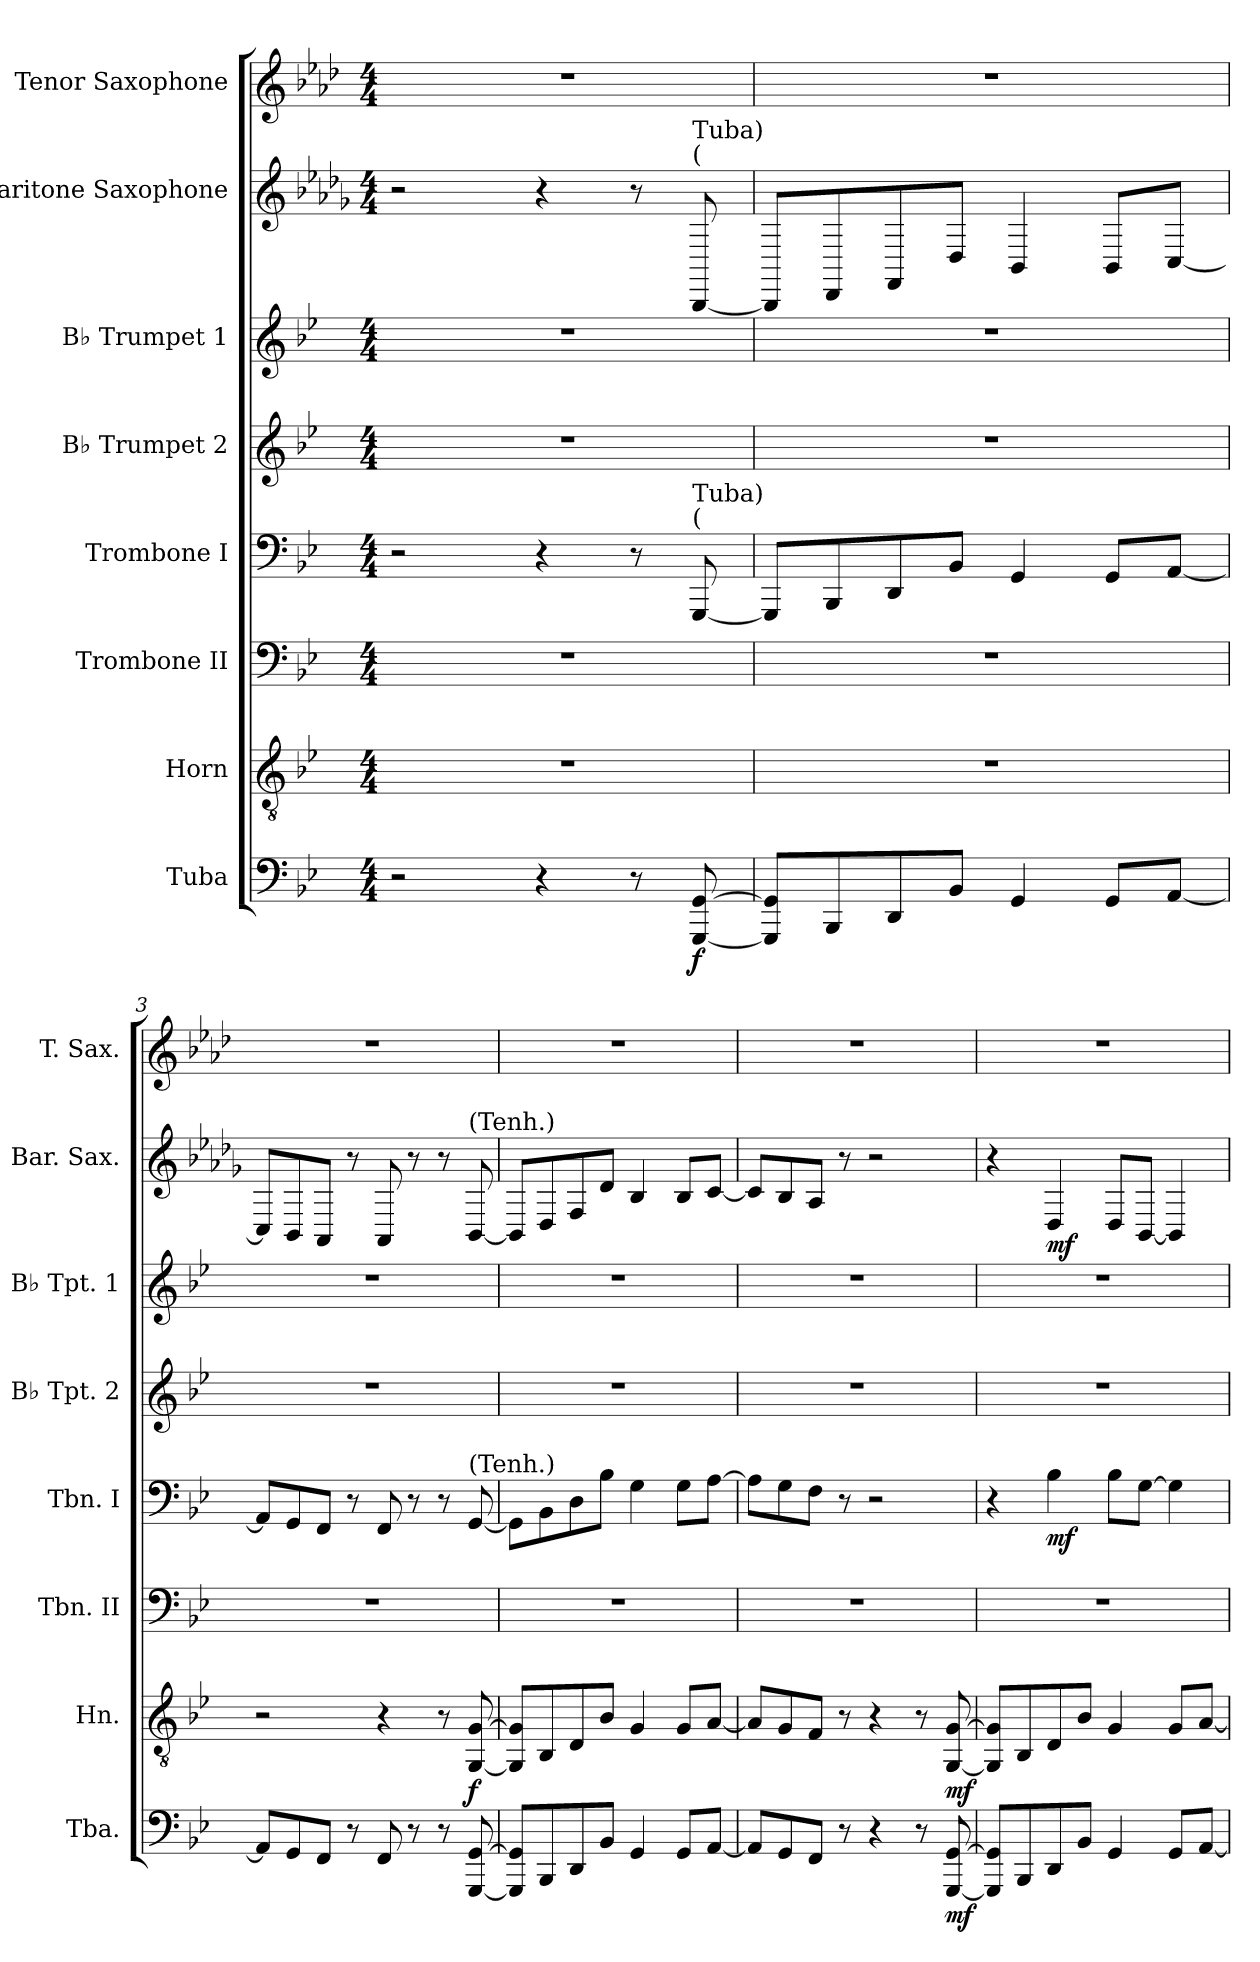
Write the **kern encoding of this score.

**kern	**dynam	**kern	**dynam	**kern	**kern	**dynam	**kern	**kern	**kern	**dynam	**kern
*part8	*part8	*part7	*part7	*part6	*part5	*part5	*part4	*part3	*part2	*part2	*part1
*staff8	*staff8	*staff7	*staff7	*staff6	*staff5	*staff5	*staff4	*staff3	*staff2	*staff2	*staff1
*I"Tuba	*	*I"Horn	*	*I"Trombone II	*I"Trombone I	*	*I"B♭ Trumpet 2	*I"B♭ Trumpet 1	*I"Baritone Saxophone	*	*I"Tenor Saxophone
*I'Tba.	*	*I'Hn.	*	*I'Tbn. II	*I'Tbn. I	*	*I'B♭ Tpt. 2	*I'B♭ Tpt. 1	*I'Bar. Sax.	*	*I'T. Sax.
*clefF4	*	*clefGv2	*	*clefF4	*clefF4	*	*clefG2	*clefG2	*clefG2	*	*clefG2
*	*	*ITrd1c2	*	*	*	*	*ITrd1c2	*ITrd1c2	*ITrd12c21	*	*ITrd8c14
*k[b-e-]	*	*k[b-e-a-d-]	*	*k[b-e-]	*k[b-e-]	*	*k[b-e-a-d-]	*k[b-e-a-d-]	*k[b-e-a-d-g-]	*	*k[b-e-a-d-]
*M4/4	*	*M4/4	*	*M4/4	*M4/4	*	*M4/4	*M4/4	*M4/4	*	*M4/4
*MM140	*	*MM140	*	*MM140	*MM140	*	*MM140	*MM140	*MM140	*	*MM140
=1	=1	=1	=1	=1	=1	=1	=1	=1	=1	=1	=1
2r	.	1r	.	1r	2r	.	1r	1r	2r	.	1r
4r	.	.	.	.	4r	.	.	.	4r	.	.
8r	.	.	.	.	8r	.	.	.	8r	.	.
!	!	!	!	!	!	!	!	!	!LO:TX:a:t=(	!	!
!	!	!	!	!	!	!	!	!	!LO:TX:a:t=Tuba)	!	!
!	!	!	!	!	!LO:TX:a:t=(	!	!	!	!	!	!
!	!	!	!	!	!LO:TX:a:t=Tuba)	!	!	!	!	!	!
!	!LO:DY:b	!	!	!	!	!	!	!	!	!	!
[8GGG [8GG	f	.	.	.	[8GGG	.	.	.	[8BBBB-	.	.
=2	=2	=2	=2	=2	=2	=2	=2	=2	=2	=2	=2
8GGG] 8GG]L	.	1r	.	1r	8GGGL]	.	1r	1r	8BBBB-L]	.	1r
8BBB-	.	.	.	.	8BBB-	.	.	.	8DDD-	.	.
8DD	.	.	.	.	8DD	.	.	.	8FFF	.	.
8BB-J	.	.	.	.	8BB-J	.	.	.	8DD-J	.	.
4GG	.	.	.	.	4GG	.	.	.	4BBB-	.	.
8GGL	.	.	.	.	8GGL	.	.	.	8BBB-L	.	.
[8AAJ	.	.	.	.	[8AAJ	.	.	.	[8CCJ	.	.
=3	=3	=3	=3	=3	=3	=3	=3	=3	=3	=3	=3
8AAL]	.	2r	.	1r	8AAL]	.	1r	1r	8CCL]	.	1r
8GG	.	.	.	.	8GG	.	.	.	8BBB-	.	.
8FFJ	.	.	.	.	8FFJ	.	.	.	8AAA-J	.	.
8r	.	.	.	.	8r	.	.	.	8r	.	.
8FF	.	4r	.	.	8FF	.	.	.	8AAA-	.	.
8r	.	.	.	.	8r	.	.	.	8r	.	.
8r	.	8r	.	.	8r	.	.	.	8r	.	.
!	!	!	!	!	!	!	!	!	!LO:TX:a:t=(Tenh.)	!	!
!	!	!	!	!	!LO:TX:a:t=(Tenh.)	!	!	!	!	!	!
!	!	!	!LO:DY:b	!	!	!	!	!	!	!	!
[8GGG [8GG	.	[8FF [8F	f	.	[8GG	.	.	.	[8BBB-	.	.
=4	=4	=4	=4	=4	=4	=4	=4	=4	=4	=4	=4
8GGG] 8GG]L	.	8FF] 8F]L	.	1r	8GGL]	.	1r	1r	8BBB-L]	.	1r
8BBB-	.	8AA-	.	.	8BB-	.	.	.	8DD-	.	.
8DD	.	8C	.	.	8D	.	.	.	8FF	.	.
8BB-J	.	8A-J	.	.	8B-J	.	.	.	8D-J	.	.
4GG	.	4F	.	.	4G	.	.	.	4BB-	.	.
8GGL	.	8FL	.	.	8GL	.	.	.	8BB-L	.	.
[8AAJ	.	[8GJ	.	.	[8AJ	.	.	.	[8CJ	.	.
=5	=5	=5	=5	=5	=5	=5	=5	=5	=5	=5	=5
8AAL]	.	8GL]	.	1r	8AL]	.	1r	1r	8CL]	.	1r
8GG	.	8F	.	.	8G	.	.	.	8BB-	.	.
8FFJ	.	8E-J	.	.	8FJ	.	.	.	8AA-J	.	.
8r	.	8r	.	.	8r	.	.	.	8r	.	.
4r	.	4r	.	.	2r	.	.	.	2r	.	.
8r	.	8r	.	.	.	.	.	.	.	.	.
!	!LO:DY:b	!	!LO:DY:b	!	!	!	!	!	!	!	!
[8GGG [8GG	mf	[8FF [8F	mf	.	.	.	.	.	.	.	.
=6	=6	=6	=6	=6	=6	=6	=6	=6	=6	=6	=6
8GGG] 8GG]L	.	8FF] 8F]L	.	1r	4r	.	1r	1r	4r	.	1r
8BBB-	.	8AA-	.	.	.	.	.	.	.	.	.
!	!	!	!	!	!	!LO:DY:b	!	!	!	!LO:DY:b	!
8DD	.	8C	.	.	4B-	mf	.	.	4DD-	mf	.
8BB-J	.	8A-J	.	.	.	.	.	.	.	.	.
4GG	.	4F	.	.	8B-L	.	.	.	8DD-L	.	.
.	.	.	.	.	[8GJ	.	.	.	[8BBB-J	.	.
8GGL	.	8FL	.	.	4G]	.	.	.	4BBB-]	.	.
[8AAJ	.	[8GJ	.	.	.	.	.	.	.	.	.
=	=	=	=	=	=	=	=	=	=	=	=
*-	*-	*-	*-	*-	*-	*-	*-	*-	*-	*-	*-
